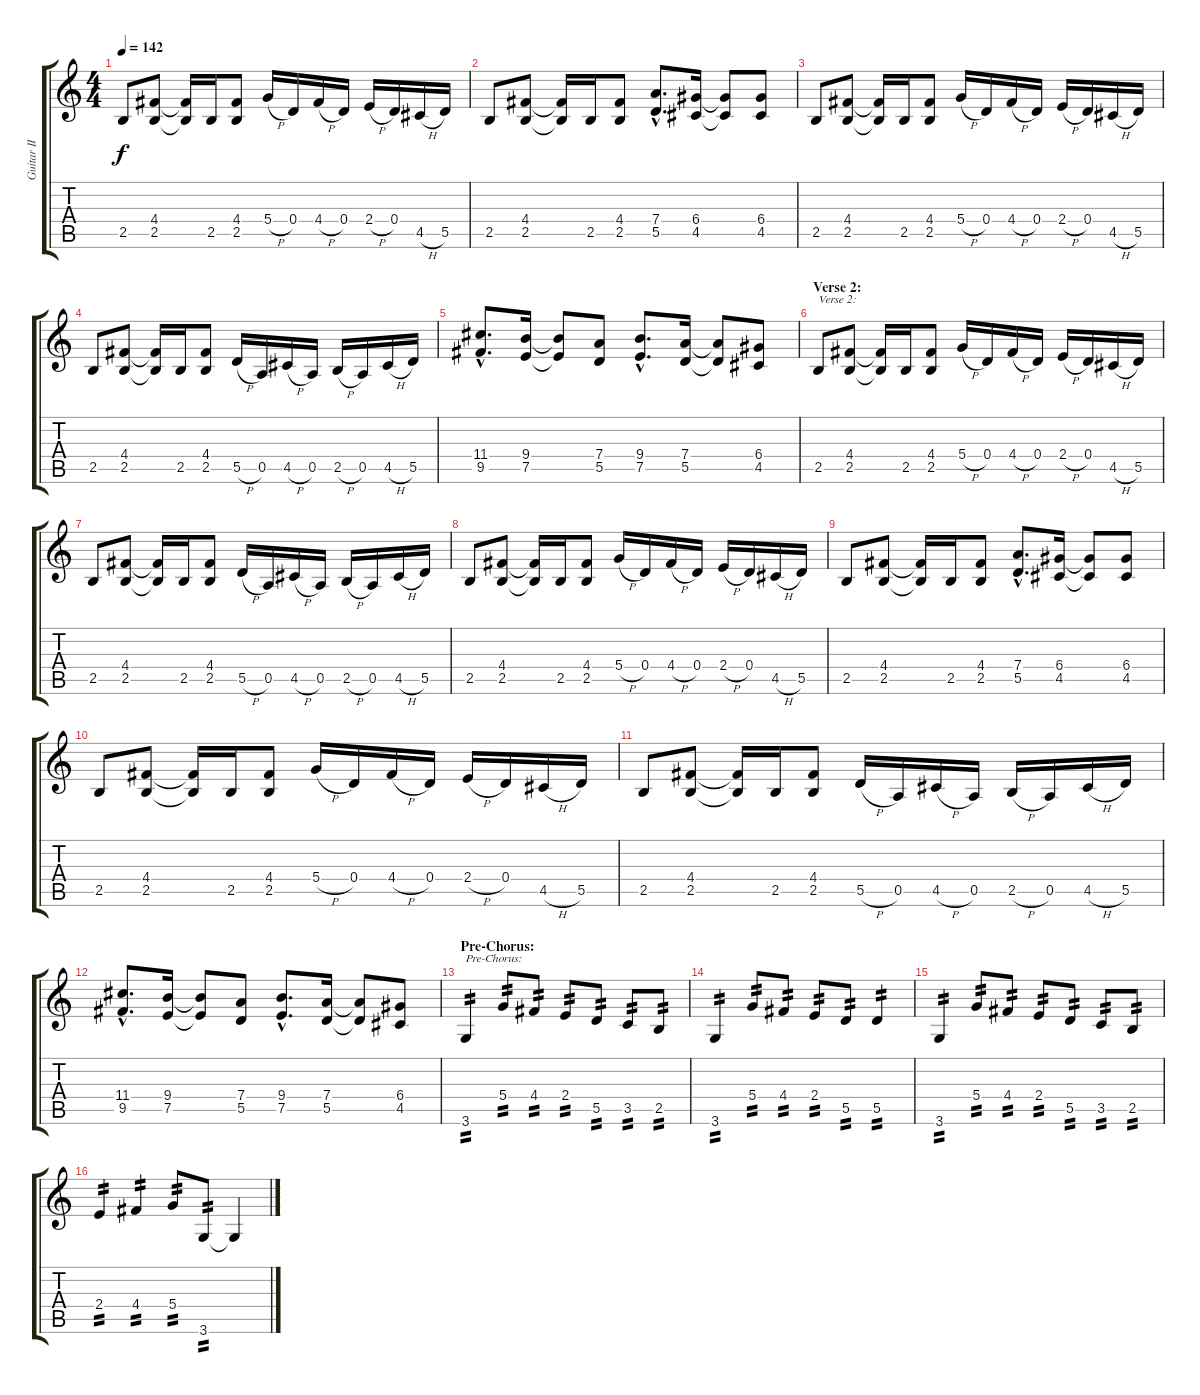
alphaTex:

\track ("Guitar II" "Guitar II") {instrument distortionguitar}
\staff {score tabs}
\tuning (E4 B3 G3 D3 A2 E2) {hide}
\ts (4 4)
\tempo 142
\clef g2
\ks c
2.5.8{dy f} (4.4 2.5).8 (4.4{t} 2.5{t}).16 2.5.16 (4.4 2.5).8 5.4{h}.16 0.4.16 4.4{h}.16 0.4.16 2.4{h}.16 0.4.16 4.5{h}.16 5.5.16 |
2.5.8 (4.4 2.5).8 (4.4{t} 2.5{t}).16 2.5.16 (4.4 2.5).8 (7.4{hac} 5.5{hac}).8{d} (6.4 4.5).16 (6.4{t} 4.5{t}).8 (6.4 4.5).8 |
2.5.8 (4.4 2.5).8 (4.4{t} 2.5{t}).16 2.5.16 (4.4 2.5).8 5.4{h}.16 0.4.16 4.4{h}.16 0.4.16 2.4{h}.16 0.4.16 4.5{h}.16 5.5.16 |
2.5.8 (4.4 2.5).8 (4.4{t} 2.5{t}).16 2.5.16 (4.4 2.5).8 5.5{h}.16 0.5.16 4.5{h}.16 0.5.16 2.5{h}.16 0.5.16 4.5{h}.16 5.5.16 |
(11.4{hac} 9.5{hac}).8{d} (9.4 7.5).16 (9.4{t} 7.5{t}).8 (7.4 5.5).8 (9.4{hac} 7.5{hac}).8{d} (7.4 5.5).16 (7.4{t} 5.5{t}).8 (6.4 4.5).8 |
\section ("" "Verse 2:")
2.5.8{txt "Verse 2:"} (4.4 2.5).8 (4.4{t} 2.5{t}).16 2.5.16 (4.4 2.5).8 5.4{h}.16 0.4.16 4.4{h}.16 0.4.16 2.4{h}.16 0.4.16 4.5{h}.16 5.5.16 |
2.5.8 (4.4 2.5).8 (4.4{t} 2.5{t}).16 2.5.16 (4.4 2.5).8 5.5{h}.16 0.5.16 4.5{h}.16 0.5.16 2.5{h}.16 0.5.16 4.5{h}.16 5.5.16 |
2.5.8 (4.4 2.5).8 (4.4{t} 2.5{t}).16 2.5.16 (4.4 2.5).8 5.4{h}.16 0.4.16 4.4{h}.16 0.4.16 2.4{h}.16 0.4.16 4.5{h}.16 5.5.16 |
2.5.8 (4.4 2.5).8 (4.4{t} 2.5{t}).16 2.5.16 (4.4 2.5).8 (7.4{hac} 5.5{hac}).8{d} (6.4 4.5).16 (6.4{t} 4.5{t}).8 (6.4 4.5).8 |
2.5.8 (4.4 2.5).8 (4.4{t} 2.5{t}).16 2.5.16 (4.4 2.5).8 5.4{h}.16 0.4.16 4.4{h}.16 0.4.16 2.4{h}.16 0.4.16 4.5{h}.16 5.5.16 |
2.5.8 (4.4 2.5).8 (4.4{t} 2.5{t}).16 2.5.16 (4.4 2.5).8 5.5{h}.16 0.5.16 4.5{h}.16 0.5.16 2.5{h}.16 0.5.16 4.5{h}.16 5.5.16 |
(11.4{hac} 9.5{hac}).8{d} (9.4 7.5).16 (9.4{t} 7.5{t}).8 (7.4 5.5).8 (9.4{hac} 7.5{hac}).8{d} (7.4 5.5).16 (7.4{t} 5.5{t}).8 (6.4 4.5).8 |
\section ("" "Pre-Chorus:")
3.6.4{txt "Pre-Chorus:" tp 2} 5.4.8{tp 2} 4.4.8{tp 2} 2.4.8{tp 2} 5.5.8{tp 2} 3.5.8{tp 2} 2.5.8{tp 2} |
3.6.4{tp 2} 5.4.8{tp 2} 4.4.8{tp 2} 2.4.8{tp 2} 5.5.8{tp 2} 5.5.4{tp 2} |
3.6.4{tp 2} 5.4.8{tp 2} 4.4.8{tp 2} 2.4.8{tp 2} 5.5.8{tp 2} 3.5.8{tp 2} 2.5.8{tp 2} |
2.4.4{tp 2} 4.4.4{tp 2} 5.4.8{tp 2} 3.6.8{tp 2} 3.6{t}.4
